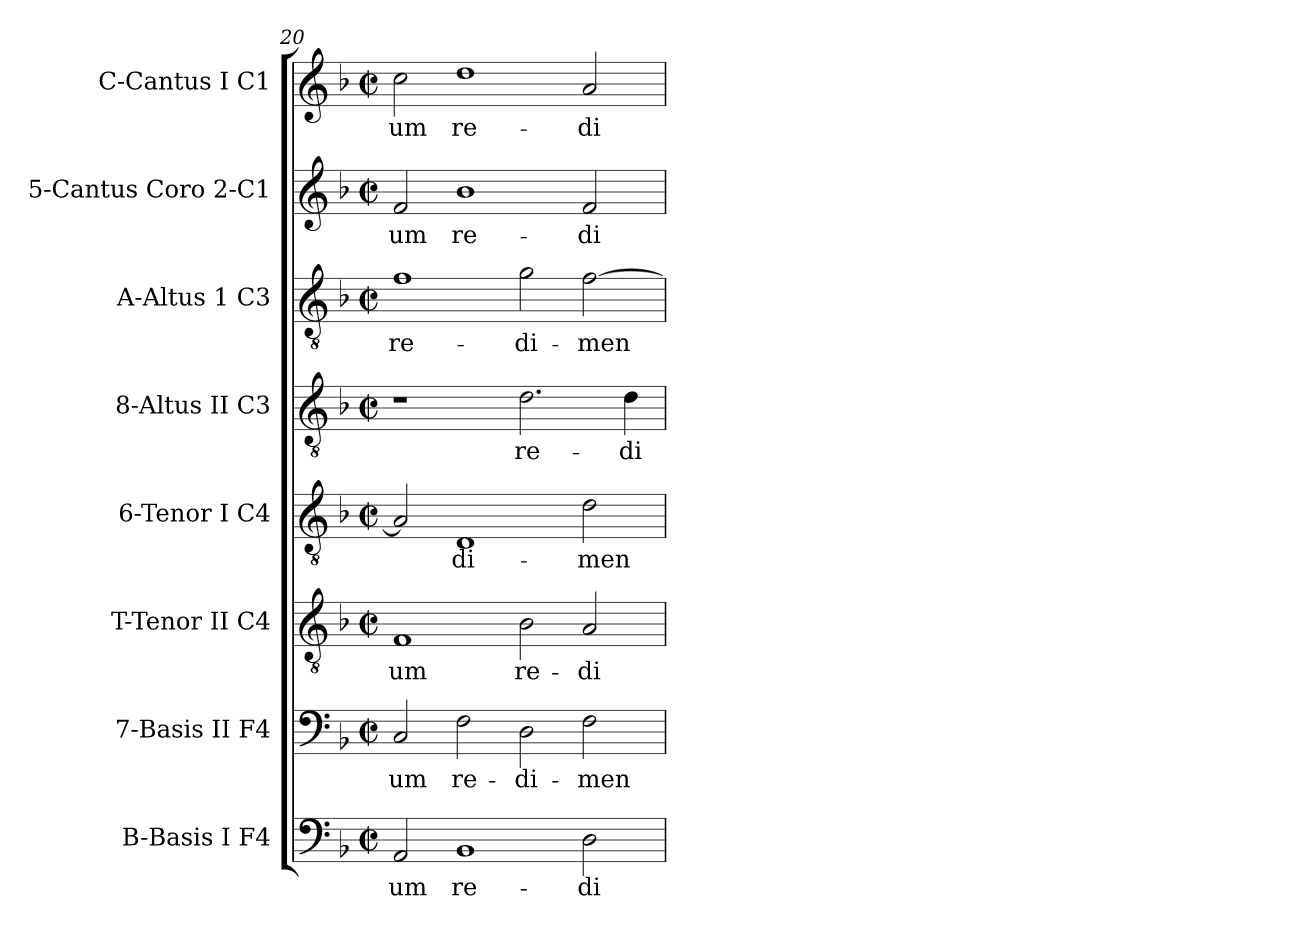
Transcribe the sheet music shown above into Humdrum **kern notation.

**kern	**text	**kern	**text	**kern	**text	**kern	**text	**kern	**text	**kern	**text	**kern	**text	**kern	**text
*part8	*part8	*part7	*part7	*part6	*part6	*part5	*part5	*part4	*part4	*part3	*part3	*part2	*part2	*part1	*part1
*staff8	*staff8	*staff7	*staff7	*staff6	*staff6	*staff5	*staff5	*staff4	*staff4	*staff3	*staff3	*staff2	*staff2	*staff1	*staff1
*I"B-Basis I  F4	*	*I"7-Basis II  F4	*	*I"T-Tenor II  C4	*	*I"6-Tenor I  C4	*	*I"8-Altus II  C3	*	*I"A-Altus 1  C3	*	*I"5-Cantus  Coro 2-C1	*	*I"C-Cantus I  C1	*
*I'B	*	*	*	*I'T	*	*	*	*	*	*I'A	*	*	*	*I'C	*
*clefF4	*	*clefF4	*	*clefGv2	*	*clefGv2	*	*clefGv2	*	*clefGv2	*	*clefG2	*	*clefG2	*
*k[b-]	*	*k[b-]	*	*k[b-]	*	*k[b-]	*	*k[b-]	*	*k[b-]	*	*k[b-]	*	*k[b-]	*
*F:	*	*F:	*	*F:	*	*F:	*	*F:	*	*F:	*	*F:	*	*F:	*
*M2/2	*	*M2/2	*	*M2/2	*	*M2/2	*	*M2/2	*	*M2/2	*	*M2/2	*	*M2/2	*
*met(c|)	*	*met(c|)	*	*met(c|)	*	*met(c|)	*	*met(c|)	*	*met(c|)	*	*met(c|)	*	*met(c|)	*
=20	=20	=20	=20	=20	=20	=20	=20	=20	=20	=20	=20	=20	=20	=20	=20
!	!LO:LY:b:cj	!	!LO:LY:b:cj	!	!LO:LY:b:cj	!	!LO:LY:b:cj	!	!	!	!LO:LY:b:cj	!	!LO:LY:b:cj	!	!LO:LY:b:cj
2AA/	-um	2C/	-um	1F	-um	2A/]	--	1r	.	1f	re-	2f/	-um	2cc\	-um
!	!LO:LY:b:cj	!	!LO:LY:b:cj	!	!	!	!LO:LY:b:cj	!	!	!	!	!	!LO:LY:b:cj	!	!LO:LY:b:cj
1BB-	re-	2F\	re-	.	.	1D	-di-	.	.	.	.	1b-	re-	1dd	re-
!	!	!	!LO:LY:b:cj	!	!LO:LY:b:cj	!	!	!	!LO:LY:b:cj	!	!LO:LY:b:cj	!	!	!	!
.	.	2D\	-di-	2B-\	re-	.	.	2.d\	re-	2g\	-di-	.	.	.	.
!	!LO:LY:b:cj	!	!LO:LY:b:cj	!	!LO:LY:b:cj	!	!LO:LY:b:cj	!	!	!	!LO:LY:b:cj	!	!LO:LY:b:cj	!	!LO:LY:b:cj
2D\	-di-	2F\	-men-	2A/	-di-	2d\	-men-	.	.	[>2f\	-men-	2f/	-di-	2a/	-di-
!	!	!	!	!	!	!	!	!	!LO:LY:b:cj	!	!	!	!	!	!
.	.	.	.	.	.	.	.	4d\	-di-	.	.	.	.	.	.
=	=	=	=	=	=	=	=	=	=	=	=	=	=	=	=
*-	*-	*-	*-	*-	*-	*-	*-	*-	*-	*-	*-	*-	*-	*-	*-
